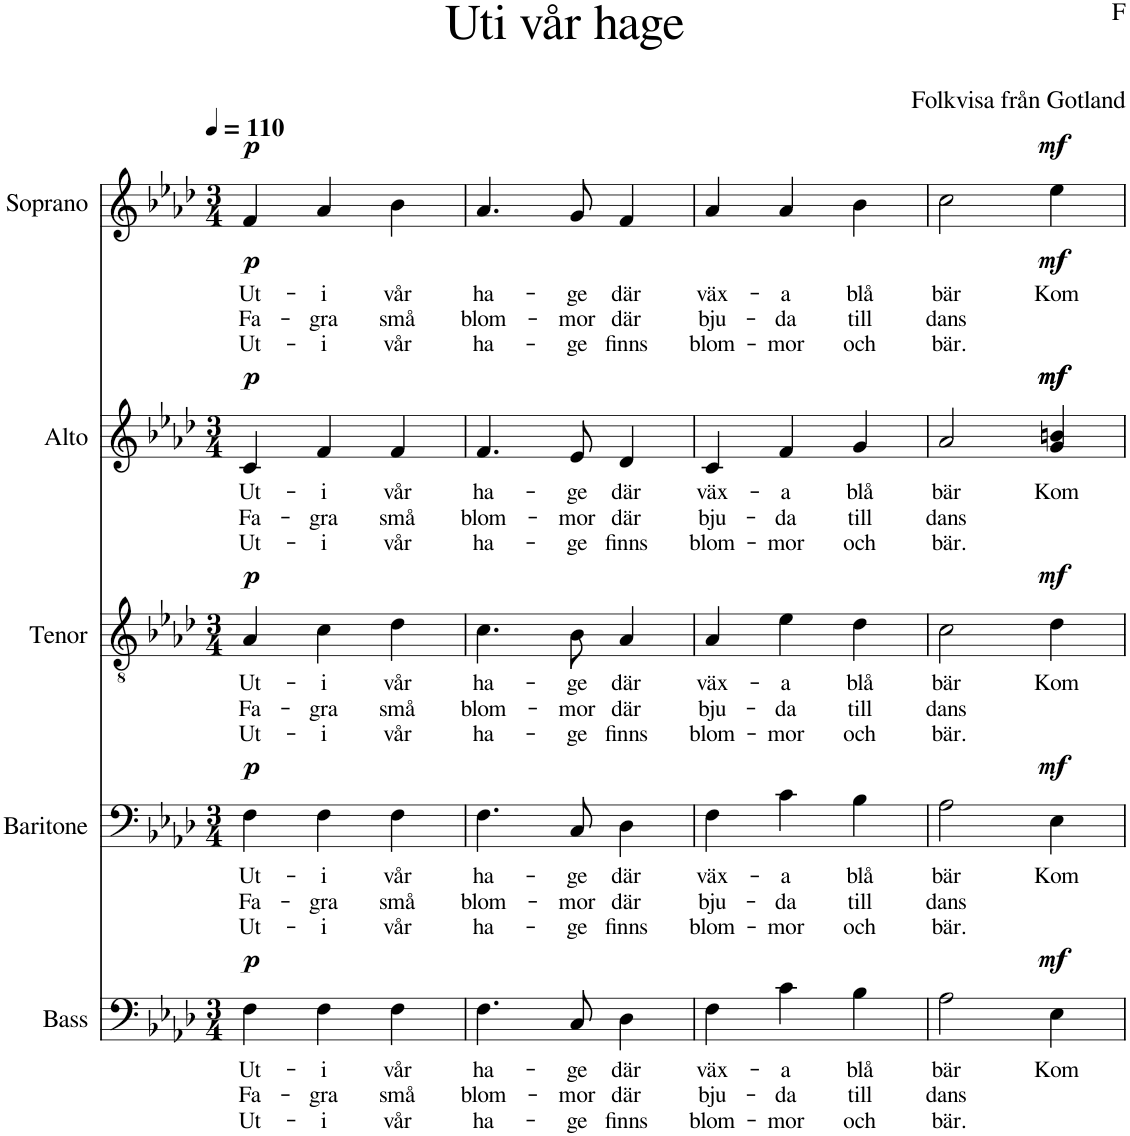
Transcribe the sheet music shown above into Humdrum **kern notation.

**kern	**text	**text	**text	**dynam	**kern	**text	**text	**text	**dynam	**kern	**text	**text	**text	**dynam	**kern	**text	**text	**text	**dynam	**kern	**text	**text	**text	**dynam
*part5	*part5	*part5	*part5	*part5	*part4	*part4	*part4	*part4	*part4	*part3	*part3	*part3	*part3	*part3	*part2	*part2	*part2	*part2	*part2	*part1	*part1	*part1	*part1	*part1
*staff5	*staff5	*staff5	*staff5	*staff5	*staff4	*staff4	*staff4	*staff4	*staff4	*staff3	*staff3	*staff3	*staff3	*staff3	*staff2	*staff2	*staff2	*staff2	*staff2	*staff1	*staff1	*staff1	*staff1	*staff1
*I"Bass	*	*	*	*	*I"Baritone	*	*	*	*	*I"Tenor	*	*	*	*	*I"Alto	*	*	*	*	*I"Soprano	*	*	*	*
*I'B.	*	*	*	*	*I'Bar.	*	*	*	*	*I'T.	*	*	*	*	*I'A.	*	*	*	*	*I'S.	*	*	*	*
*clefF4	*	*	*	*	*clefF4	*	*	*	*	*clefGv2	*	*	*	*	*clefG2	*	*	*	*	*clefG2	*	*	*	*
*k[b-e-a-d-]	*	*	*	*	*k[b-e-a-d-]	*	*	*	*	*k[b-e-a-d-]	*	*	*	*	*k[b-e-a-d-]	*	*	*	*	*k[b-e-a-d-]	*	*	*	*
*M3/4	*	*	*	*	*M3/4	*	*	*	*	*M3/4	*	*	*	*	*M3/4	*	*	*	*	*M3/4	*	*	*	*
*MM110	*	*	*	*	*MM110	*	*	*	*	*MM110	*	*	*	*	*MM110	*	*	*	*	*MM110	*	*	*	*
=1	=1	=1	=1	=1	=1	=1	=1	=1	=1	=1	=1	=1	=1	=1	=1	=1	=1	=1	=1	=1	=1	=1	=1	=1
!	!LO:LY:b	!LO:LY:b	!LO:LY:b	!LO:DY:a	!	!LO:LY:b	!LO:LY:b	!LO:LY:b	!LO:DY:a	!	!LO:LY:b	!LO:LY:b	!LO:LY:b	!LO:DY:a	!	!LO:LY:b	!LO:LY:b	!LO:LY:b	!LO:DY:a	!	!LO:LY:b	!LO:LY:b	!LO:LY:b	!LO:DY:a
!	!	!	!	!	!	!	!	!	!	!	!	!	!	!	!	!	!	!	!	!	!	!	!	!LO:DY:n=1:b
4F\	Ut-	Fa-	Ut-	p	4F\	Ut-	Fa-	Ut-	p	4A-/	Ut-	Fa-	Ut-	p	4c/	Ut-	Fa-	Ut-	p	4f/	Ut-	Fa-	Ut-	p p
!	!LO:LY:b	!LO:LY:b	!LO:LY:b	!	!	!LO:LY:b	!LO:LY:b	!LO:LY:b	!	!	!LO:LY:b	!LO:LY:b	!LO:LY:b	!	!	!LO:LY:b	!LO:LY:b	!LO:LY:b	!	!	!LO:LY:b	!LO:LY:b	!LO:LY:b	!
4F\	-i	-gra	-i	.	4F\	-i	-gra	-i	.	4c\	-i	-gra	-i	.	4f/	-i	-gra	-i	.	4a-/	-i	-gra	-i	.
!	!LO:LY:b	!LO:LY:b	!LO:LY:b	!	!	!LO:LY:b	!LO:LY:b	!LO:LY:b	!	!	!LO:LY:b	!LO:LY:b	!LO:LY:b	!	!	!LO:LY:b	!LO:LY:b	!LO:LY:b	!	!	!LO:LY:b	!LO:LY:b	!LO:LY:b	!
4F\	vår	små	vår	.	4F\	vår	små	vår	.	4d-\	vår	små	vår	.	4f/	vår	små	vår	.	4b-\	vår	små	vår	.
=2	=2	=2	=2	=2	=2	=2	=2	=2	=2	=2	=2	=2	=2	=2	=2	=2	=2	=2	=2	=2	=2	=2	=2	=2
!	!LO:LY:b	!LO:LY:b	!LO:LY:b	!	!	!LO:LY:b	!LO:LY:b	!LO:LY:b	!	!	!LO:LY:b	!LO:LY:b	!LO:LY:b	!	!	!LO:LY:b	!LO:LY:b	!LO:LY:b	!	!	!LO:LY:b	!LO:LY:b	!LO:LY:b	!
4.F\	ha-	blom-	ha-	.	4.F\	ha-	blom-	ha-	.	4.c\	ha-	blom-	ha-	.	4.f/	ha-	blom-	ha-	.	4.a-/	ha-	blom-	ha-	.
!	!LO:LY:b	!LO:LY:b	!LO:LY:b	!	!	!LO:LY:b	!LO:LY:b	!LO:LY:b	!	!	!LO:LY:b	!LO:LY:b	!LO:LY:b	!	!	!LO:LY:b	!LO:LY:b	!LO:LY:b	!	!	!LO:LY:b	!LO:LY:b	!LO:LY:b	!
8C/	-ge	-mor	-ge	.	8C/	-ge	-mor	-ge	.	8B-\	-ge	-mor	-ge	.	8e-/	-ge	-mor	-ge	.	8g/	-ge	-mor	-ge	.
!	!LO:LY:b	!LO:LY:b	!LO:LY:b	!	!	!LO:LY:b	!LO:LY:b	!LO:LY:b	!	!	!LO:LY:b	!LO:LY:b	!LO:LY:b	!	!	!LO:LY:b	!LO:LY:b	!LO:LY:b	!	!	!LO:LY:b	!LO:LY:b	!LO:LY:b	!
4D-\	där	där	finns	.	4D-\	där	där	finns	.	4A-/	där	där	finns	.	4d-/	där	där	finns	.	4f/	där	där	finns	.
=3	=3	=3	=3	=3	=3	=3	=3	=3	=3	=3	=3	=3	=3	=3	=3	=3	=3	=3	=3	=3	=3	=3	=3	=3
!	!LO:LY:b	!LO:LY:b	!LO:LY:b	!	!	!LO:LY:b	!LO:LY:b	!LO:LY:b	!	!	!LO:LY:b	!LO:LY:b	!LO:LY:b	!	!	!LO:LY:b	!LO:LY:b	!LO:LY:b	!	!	!LO:LY:b	!LO:LY:b	!LO:LY:b	!
4F\	väx-	bju-	blom-	.	4F\	väx-	bju-	blom-	.	4A-/	väx-	bju-	blom-	.	4c/	väx-	bju-	blom-	.	4a-/	väx-	bju-	blom-	.
!	!LO:LY:b	!LO:LY:b	!LO:LY:b	!	!	!LO:LY:b	!LO:LY:b	!LO:LY:b	!	!	!LO:LY:b	!LO:LY:b	!LO:LY:b	!	!	!LO:LY:b	!LO:LY:b	!LO:LY:b	!	!	!LO:LY:b	!LO:LY:b	!LO:LY:b	!
4c\	-a	-da	-mor	.	4c\	-a	-da	-mor	.	4e-\	-a	-da	-mor	.	4f/	-a	-da	-mor	.	4a-/	-a	-da	-mor	.
!	!LO:LY:b	!LO:LY:b	!LO:LY:b	!	!	!LO:LY:b	!LO:LY:b	!LO:LY:b	!	!	!LO:LY:b	!LO:LY:b	!LO:LY:b	!	!	!LO:LY:b	!LO:LY:b	!LO:LY:b	!	!	!LO:LY:b	!LO:LY:b	!LO:LY:b	!
4B-\	blå	till	och	.	4B-\	blå	till	och	.	4d-\	blå	till	och	.	4g/	blå	till	och	.	4b-\	blå	till	och	.
=4	=4	=4	=4	=4	=4	=4	=4	=4	=4	=4	=4	=4	=4	=4	=4	=4	=4	=4	=4	=4	=4	=4	=4	=4
!	!LO:LY:b	!LO:LY:b	!LO:LY:b	!	!	!LO:LY:b	!LO:LY:b	!LO:LY:b	!	!	!LO:LY:b	!LO:LY:b	!LO:LY:b	!	!	!LO:LY:b	!LO:LY:b	!LO:LY:b	!	!	!LO:LY:b	!LO:LY:b	!LO:LY:b	!
2A-\	bär	dans	bär.	.	2A-\	bär	dans	bär.	.	2c\	bär	dans	bär.	.	2a-/	bär	dans	bär.	.	2cc\	bär	dans	bär.	.
!	!LO:LY:b	!	!	!LO:DY:a	!	!LO:LY:b	!	!	!LO:DY:a	!	!LO:LY:b	!	!	!LO:DY:a	!	!LO:LY:b	!	!	!LO:DY:a	!	!LO:LY:b	!	!	!
!	!	!	!	!	!	!	!	!	!	!	!	!	!	!	!	!	!	!	!LO:DY:n=1:a	!	!	!	!	!LO:DY:a
!	!	!	!	!	!	!	!	!	!	!	!	!	!	!	!	!	!	!	!	!	!	!	!	!LO:DY:n=1:b
4E-\	Kom	.	.	mf	4E-\	Kom	.	.	mf	4d-\	Kom	.	.	mf	4g/ 4bn/	Kom	.	.	mf mf	4ee-\	Kom	.	.	mf mf
=	=	=	=	=	=	=	=	=	=	=	=	=	=	=	=	=	=	=	=	=	=	=	=	=
*-	*-	*-	*-	*-	*-	*-	*-	*-	*-	*-	*-	*-	*-	*-	*-	*-	*-	*-	*-	*-	*-	*-	*-	*-
